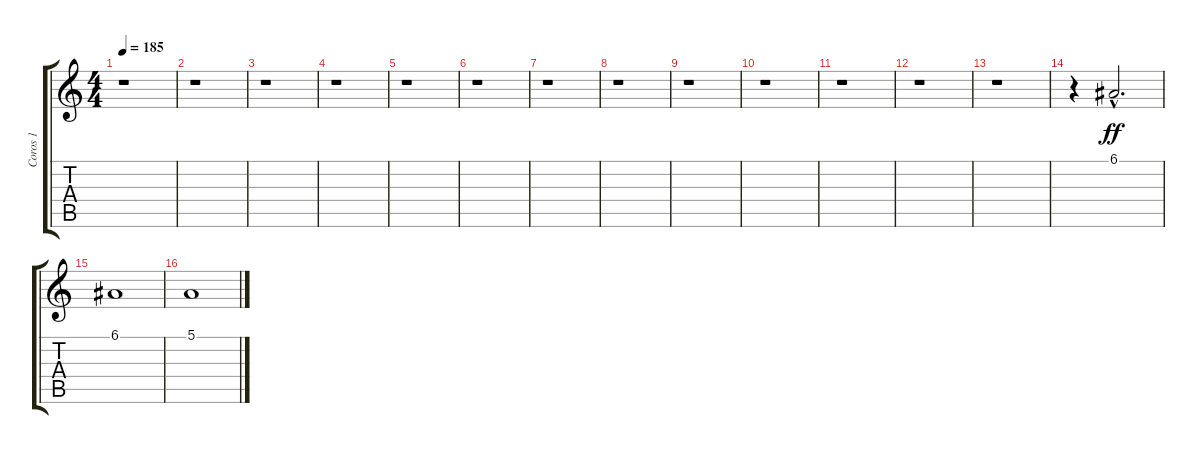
\track ("Coros 1" "Coros 1") {instrument synthvoice}
\staff {score tabs}
\tuning (E4 B3 G3 D3 A2 E2) {hide}
\ts (4 4)
\tempo 185
\clef g2
\ks c
r.1{dy ff} |
r.1 |
r.1 |
r.1 |
r.1 |
r.1 |
r.1 |
r.1 |
r.1 |
r.1 |
r.1 |
r.1 |
r.1 |
r.4 6.1{hac}.2{d} |
6.1.1 |
5.1.1
